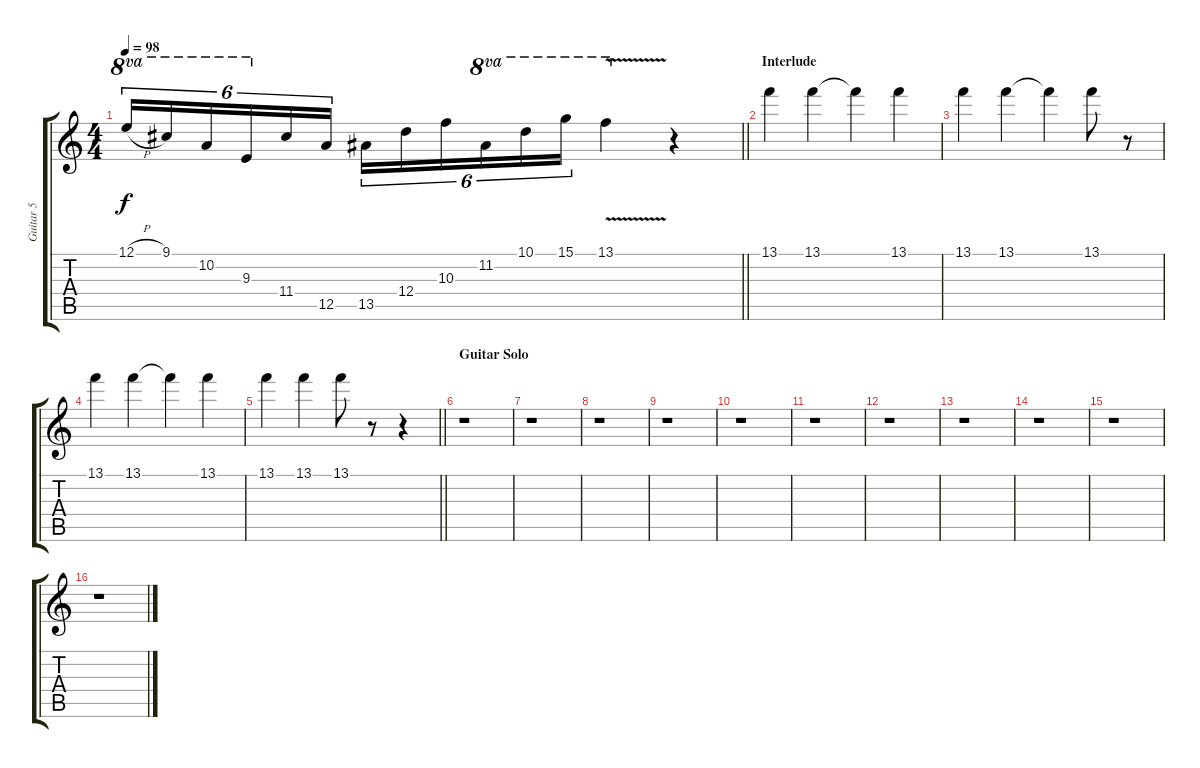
\track ("Guitar 5" "Guitar 5") {instrument distortionguitar}
\staff {score tabs}
\tuning (E4 B3 G3 D3 A2 D2) {hide}
\ts (4 4)
\tempo 98
\clef g2
\barLineRight lightlight
\ks c
12.1{h}.16{tu (6 4) ot 8va dy f} 9.1.16{tu (6 4) ot 8va} 10.2.16{tu (6 4) ot 8va} 9.3.16{tu (6 4) ot 8va} 11.4.16{tu (6 4)} 12.5.16{tu (6 4)} 13.5.16{tu (6 4)} 12.4.16{tu (6 4)} 10.3.16{tu (6 4)} 11.2.16{tu (6 4) ot 8va} 10.1.16{tu (6 4) ot 8va} 15.1.16{tu (6 4) ot 8va} 13.1{v}.4{ot 8va} r.4 |
\section ("" "Interlude")
13.1.4 13.1.4 13.1{t}.4 13.1.4 |
13.1.4 13.1.4 13.1{t}.4 13.1.8 r.8 |
13.1.4 13.1.4 13.1{t}.4 13.1.4 |
\barLineRight lightlight
13.1.4 13.1.4 13.1.8 r.8 r.4 |
\section ("" "Guitar Solo")
r.1 |
r.1 |
r.1 |
r.1 |
r.1 |
r.1 |
r.1 |
r.1 |
r.1 |
r.1 |
r.1
